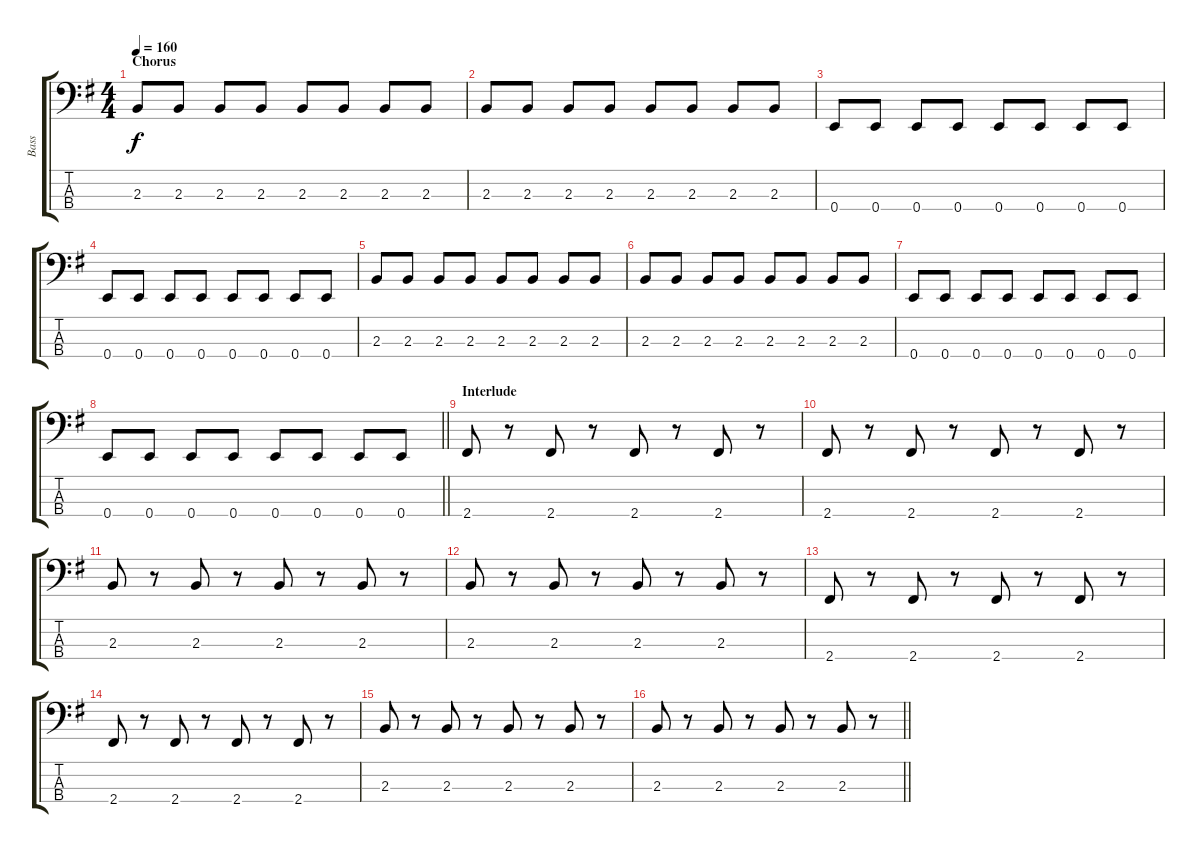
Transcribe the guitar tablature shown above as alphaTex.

\track ("Bass" "Bass") {instrument electricbasspick}
\staff {score tabs}
\tuning (G2 D2 A1 E1) {hide}
\ts (4 4)
\section ("" "Chorus")
\tempo 160
\clef f4
\ks g
2.3.8{dy f} 2.3.8 2.3.8 2.3.8 2.3.8 2.3.8 2.3.8 2.3.8 |
2.3.8 2.3.8 2.3.8 2.3.8 2.3.8 2.3.8 2.3.8 2.3.8 |
0.4.8 0.4.8 0.4.8 0.4.8 0.4.8 0.4.8 0.4.8 0.4.8 |
0.4.8 0.4.8 0.4.8 0.4.8 0.4.8 0.4.8 0.4.8 0.4.8 |
2.3.8 2.3.8 2.3.8 2.3.8 2.3.8 2.3.8 2.3.8 2.3.8 |
2.3.8 2.3.8 2.3.8 2.3.8 2.3.8 2.3.8 2.3.8 2.3.8 |
0.4.8 0.4.8 0.4.8 0.4.8 0.4.8 0.4.8 0.4.8 0.4.8 |
\barLineRight lightlight
0.4.8 0.4.8 0.4.8 0.4.8 0.4.8 0.4.8 0.4.8 0.4.8 |
\section ("" "Interlude")
2.4.8 r.8 2.4.8 r.8 2.4.8 r.8 2.4.8 r.8 |
2.4.8 r.8 2.4.8 r.8 2.4.8 r.8 2.4.8 r.8 |
2.3.8 r.8 2.3.8 r.8 2.3.8 r.8 2.3.8 r.8 |
2.3.8 r.8 2.3.8 r.8 2.3.8 r.8 2.3.8 r.8 |
2.4.8 r.8 2.4.8 r.8 2.4.8 r.8 2.4.8 r.8 |
2.4.8 r.8 2.4.8 r.8 2.4.8 r.8 2.4.8 r.8 |
2.3.8 r.8 2.3.8 r.8 2.3.8 r.8 2.3.8 r.8 |
\barLineRight lightlight
2.3.8 r.8 2.3.8 r.8 2.3.8 r.8 2.3.8 r.8
